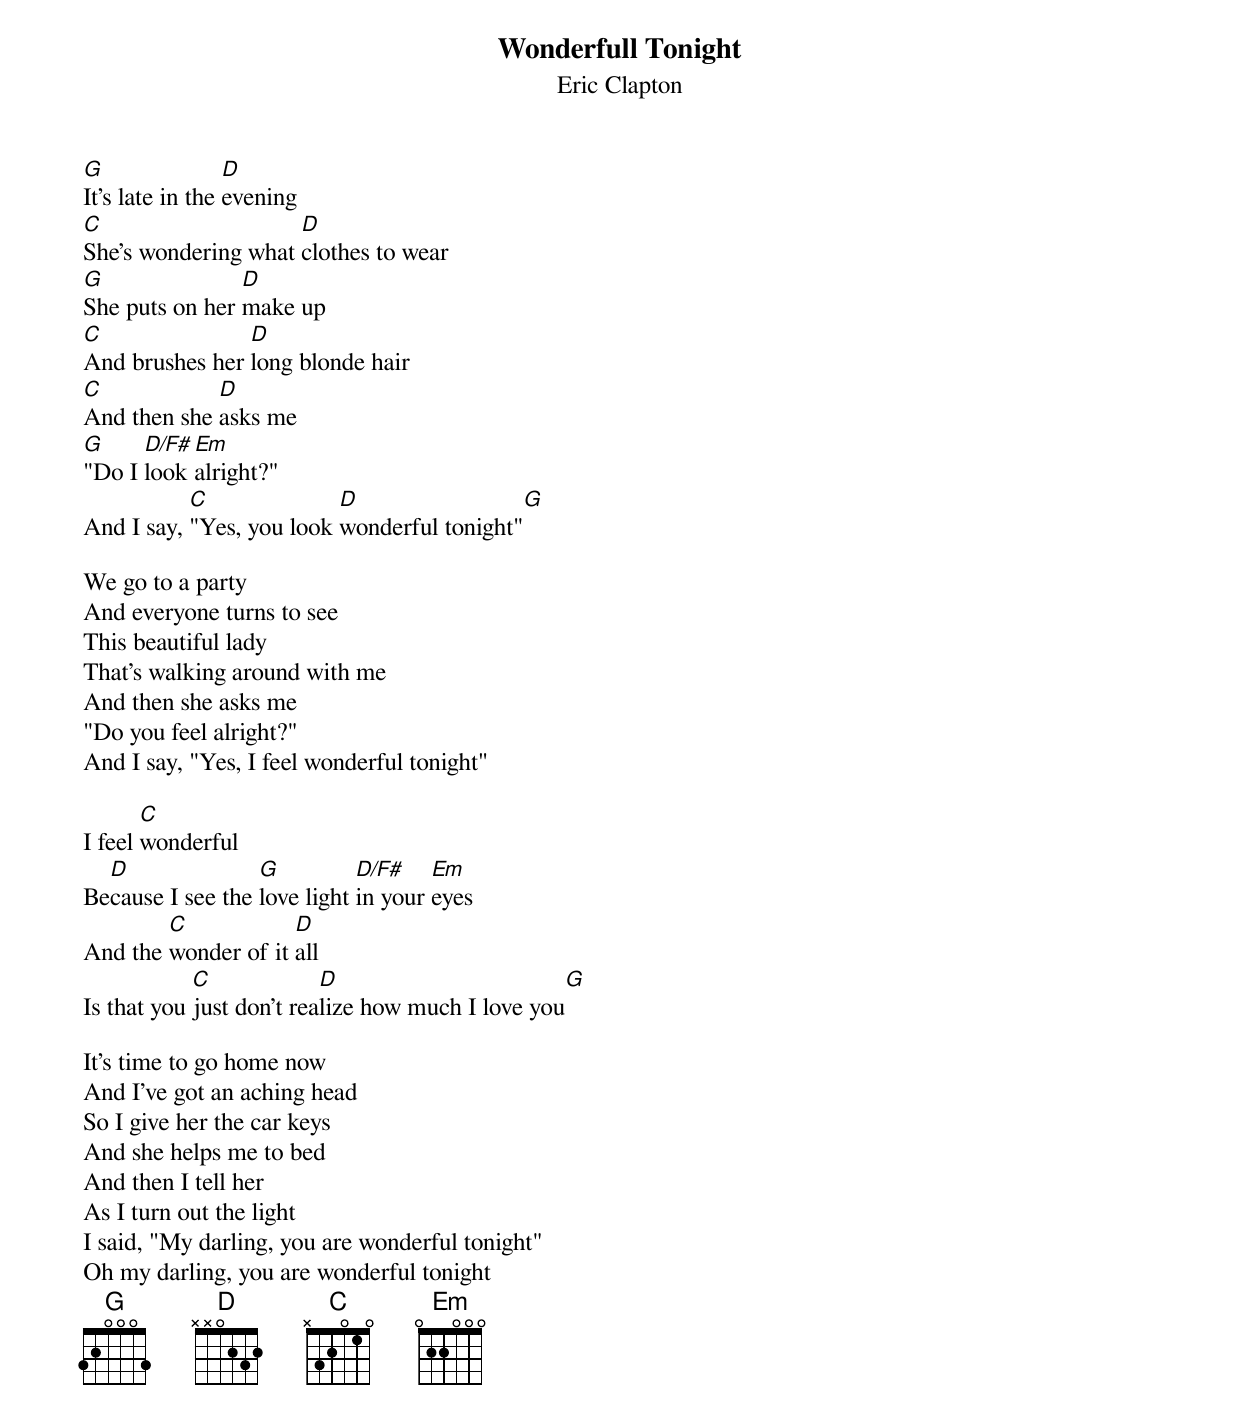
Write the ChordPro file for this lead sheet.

{title:Wonderfull Tonight}
{subtitle:Eric Clapton}
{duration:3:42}
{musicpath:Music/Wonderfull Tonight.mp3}
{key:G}

[G]It's late in the [D]evening
[C]She's wondering what [D]clothes to wear
[G]She puts on her [D]make up
[C]And brushes her [D]long blonde hair
[C]And then she [D]asks me
[G]"Do I [D/F#]look [Em]alright?"
And I say, [C]"Yes, you look [D]wonderful tonight"[G]

We go to a party
And everyone turns to see
This beautiful lady
That's walking around with me
And then she asks me
"Do you feel alright?"
And I say, "Yes, I feel wonderful tonight"

I feel [C]wonderful
Be[D]cause I see the [G]love light [D/F#]in your [Em]eyes
And the [C]wonder of it [D]all
Is that you [C]just don't rea[D]lize how much I love you[G]

It's time to go home now
And I've got an aching head
So I give her the car keys
And she helps me to bed
And then I tell her
As I turn out the light
I said, "My darling, you are wonderful tonight"
Oh my darling, you are wonderful tonight
